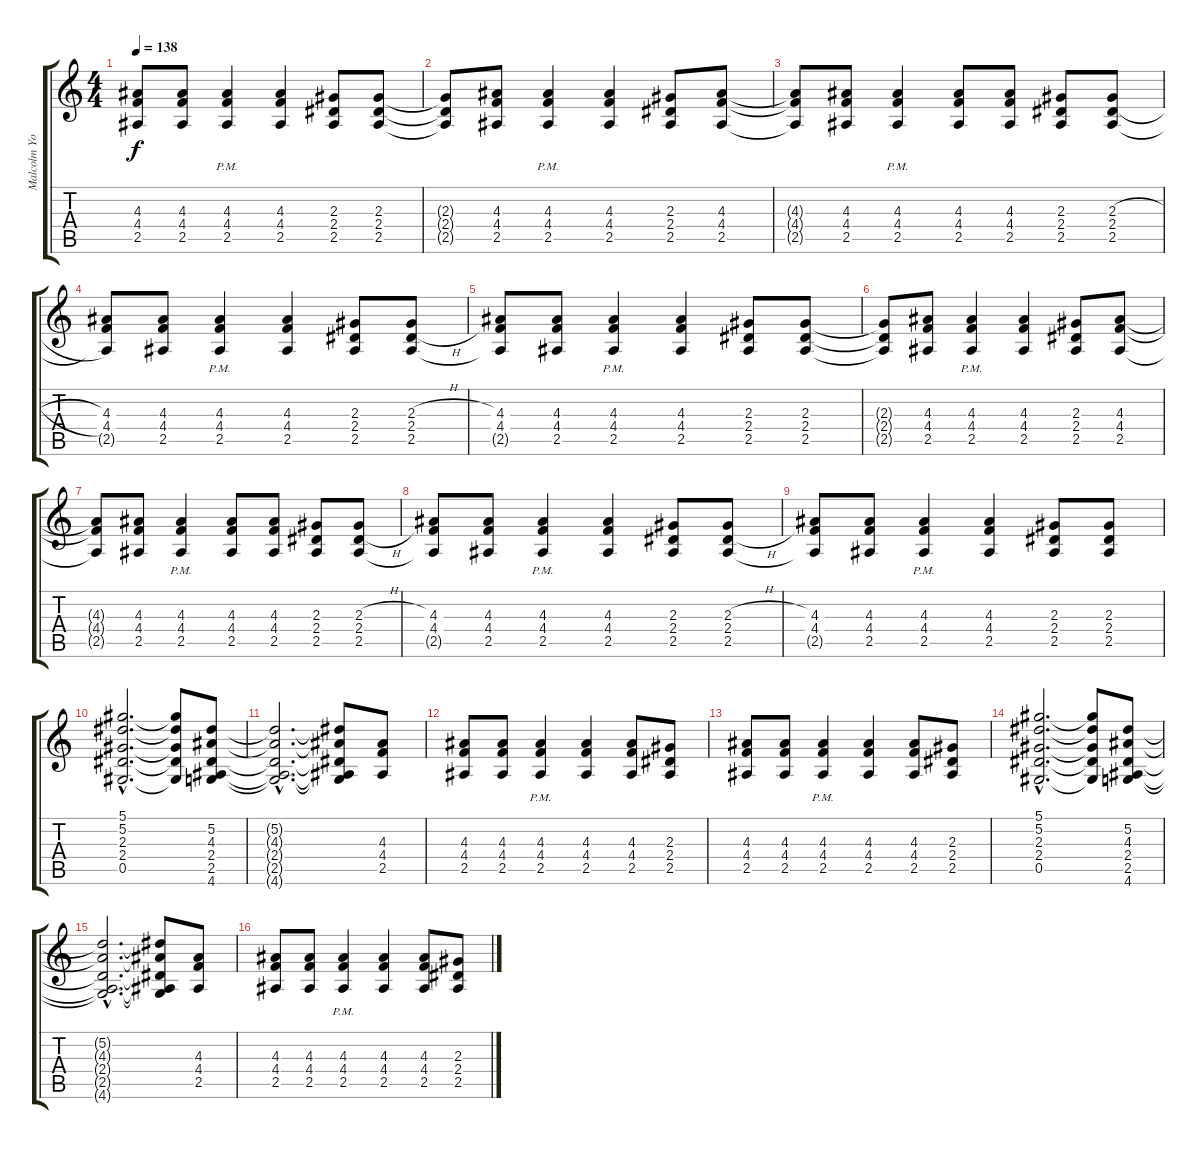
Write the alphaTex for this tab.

\track ("Malcolm Young" "Malcolm Yo") {instrument distortionguitar}
\staff {score tabs}
\tuning (Eb4 Bb3 Gb3 Db3 Ab2 Eb2) {hide}
\ts (4 4)
\tempo 138
\clef g2
\ks c
(4.3 4.4 2.5{t}).8{dy f} (4.3 4.4 2.5).8 (4.3{pm} 4.4{pm} 2.5{pm}).4 (4.3 4.4 2.5).4 (2.3 2.4 2.5).8 (2.3 2.4 2.5).8 |
(2.3{t} 2.4{t} 2.5{t}).8 (4.3 4.4 2.5).8 (4.3{pm} 4.4{pm} 2.5{pm}).4 (4.3 4.4 2.5).4 (2.3 2.4 2.5).8 (4.3 4.4 2.5).8 |
(4.3{t} 4.4{t} 2.5{t}).8 (4.3 4.4 2.5).8 (4.3{pm} 4.4{pm} 2.5{pm}).4 (4.3 4.4 2.5).8 (4.3 4.4 2.5).8 (2.3 2.4 2.5).8 (2.3{h} 2.4{h} 2.5).8 |
(4.3 4.4 2.5{t}).8 (4.3 4.4 2.5).8 (4.3{pm} 4.4{pm} 2.5{pm}).4 (4.3 4.4 2.5).4 (2.3 2.4 2.5).8 (2.3{h} 2.4{h} 2.5).8 |
(4.3 4.4 2.5{t}).8 (4.3 4.4 2.5).8 (4.3{pm} 4.4{pm} 2.5{pm}).4 (4.3 4.4 2.5).4 (2.3 2.4 2.5).8 (2.3 2.4 2.5).8 |
(2.3{t} 2.4{t} 2.5{t}).8 (4.3 4.4 2.5).8 (4.3{pm} 4.4{pm} 2.5{pm}).4 (4.3 4.4 2.5).4 (2.3 2.4 2.5).8 (4.3 4.4 2.5).8 |
(4.3{t} 4.4{t} 2.5{t}).8 (4.3 4.4 2.5).8 (4.3{pm} 4.4{pm} 2.5{pm}).4 (4.3 4.4 2.5).8 (4.3 4.4 2.5).8 (2.3 2.4 2.5).8 (2.3{h} 2.4{h} 2.5).8 |
(4.3 4.4 2.5{t}).8 (4.3 4.4 2.5).8 (4.3{pm} 4.4{pm} 2.5{pm}).4 (4.3 4.4 2.5).4 (2.3 2.4 2.5).8 (2.3{h} 2.4{h} 2.5).8 |
(4.3 4.4 2.5{t}).8 (4.3 4.4 2.5).8 (4.3{pm} 4.4{pm} 2.5{pm}).4 (4.3 4.4 2.5).4 (2.3 2.4 2.5).8 (2.3 2.4 2.5).8 |
(5.1{hac} 5.2{hac} 2.3{hac} 2.4{hac} 0.5{hac}).2{d} (5.1{t} 5.2{t} 2.3{t} 2.4{t} 0.5{t}).8 (5.2 4.3 2.4 2.5 4.6).8 |
(5.2{hac t} 4.3{hac t} 2.4{hac t} 2.5{hac t} 4.6{hac t}).2{d} (5.2{t} 4.3{t} 2.4{t} 2.5{t} 4.6{t}).8 (4.3 4.4 2.5).8 |
(4.3 4.4 2.5).8 (4.3 4.4 2.5).8 (4.3{pm} 4.4{pm} 2.5{pm}).4 (4.3 4.4 2.5).4 (4.3 4.4 2.5).8 (2.3 2.4 2.5).8 |
(4.3 4.4 2.5).8 (4.3 4.4 2.5).8 (4.3{pm} 4.4{pm} 2.5{pm}).4 (4.3 4.4 2.5).4 (4.3 4.4 2.5).8 (2.3 2.4 2.5).8 |
(5.1{hac} 5.2{hac} 2.3{hac} 2.4{hac} 0.5{hac}).2{d} (5.1{t} 5.2{t} 2.3{t} 2.4{t} 0.5{t}).8 (5.2 4.3 2.4 2.5 4.6).8 |
(5.2{hac t} 4.3{hac t} 2.4{hac t} 2.5{hac t} 4.6{hac t}).2{d} (5.2{t} 4.3{t} 2.4{t} 2.5{t} 4.6{t}).8 (4.3 4.4 2.5).8 |
(4.3 4.4 2.5).8 (4.3 4.4 2.5).8 (4.3{pm} 4.4{pm} 2.5{pm}).4 (4.3 4.4 2.5).4 (4.3 4.4 2.5).8 (2.3 2.4 2.5).8
